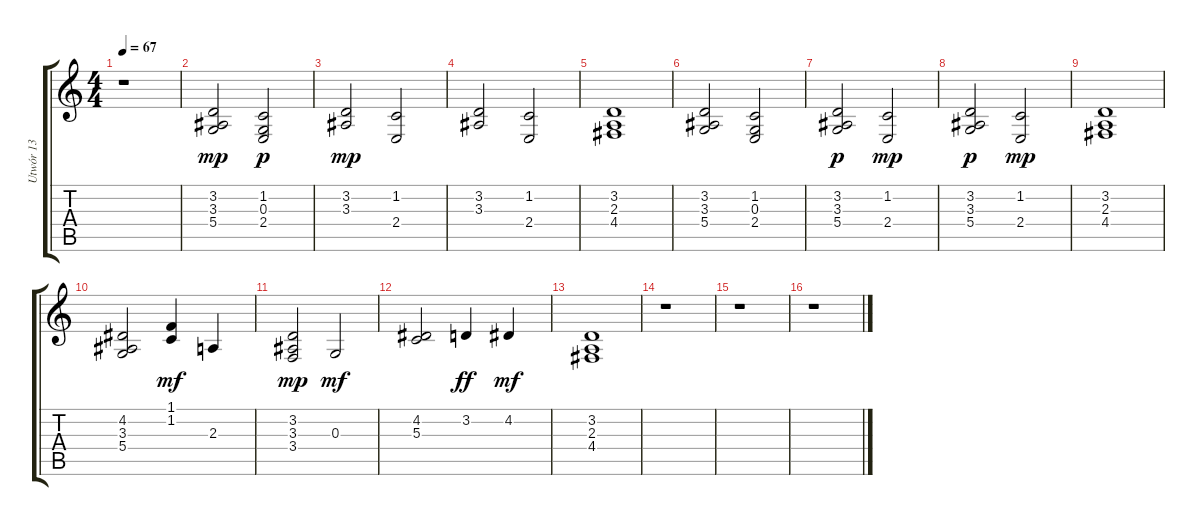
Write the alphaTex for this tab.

\track ("Utwór 13" "Utwór 13") {instrument pad2warm}
\staff {score tabs}
\tuning (E4 B3 G3 D3 A2 E2) {hide}
\ts (4 4)
\tempo 67
\clef g2
\ks c
r.1{dy mf} |
(3.2 3.3 5.4).2{dy mp} (1.2 0.3 2.4).2{dy p} |
(3.2 3.3).2{dy mp} (1.2 2.4).2 |
(3.2 3.3).2 (1.2 2.4).2 |
(3.2 2.3 4.4).1 |
(3.2 3.3 5.4).2 (1.2 0.3 2.4).2 |
(3.2 3.3 5.4).2{dy p} (1.2 2.4).2{dy mp} |
(3.2 3.3 5.4).2{dy p} (1.2 2.4).2{dy mp} |
(3.2 2.3 4.4).1 |
(4.2 3.3 5.4).2 (1.1 1.2).4{dy mf} 2.3.4 |
(3.2 3.3 3.4).2{dy mp} 0.3.2{dy mf} |
(4.2 5.3).2 3.2.4{dy ff} 4.2.4{dy mf} |
(3.2 2.3 4.4).1 |
r.1 |
r.1 |
r.1
